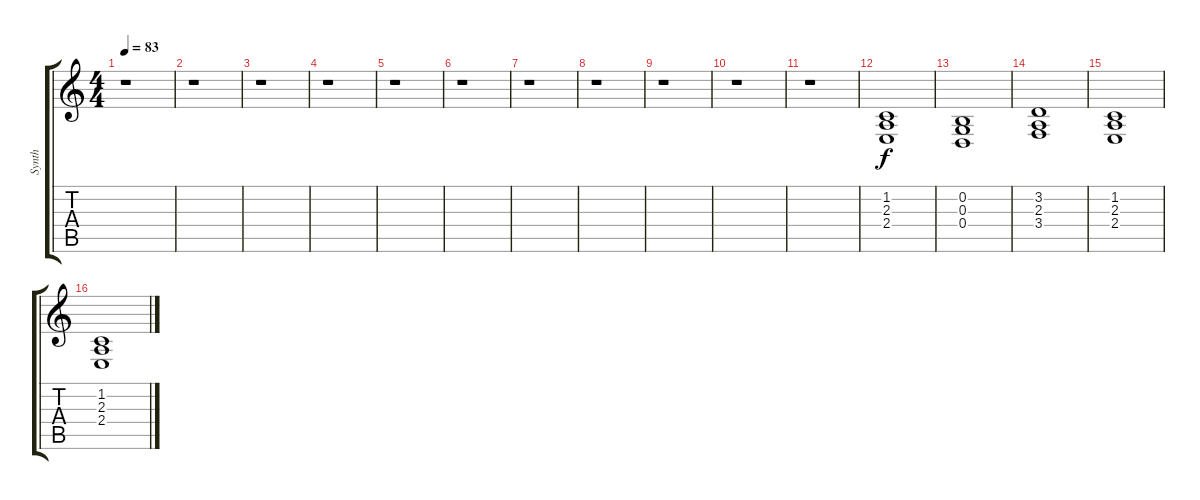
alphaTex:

\track ("Synth" "Synth") {instrument choiraahs}
\staff {score tabs}
\tuning (E4 B3 G3 D3 A2 E2) {hide}
\ts (4 4)
\tempo 83
\clef g2
\ks c
r.1{dy f instrument choiraahs} |
r.1 |
r.1 |
r.1 |
r.1 |
r.1 |
r.1 |
r.1 |
r.1 |
r.1 |
r.1 |
(1.2 2.3 2.4).1 |
(0.2 0.3 0.4).1 |
(3.2 2.3 3.4).1 |
(1.2 2.3 2.4).1 |
(1.2 2.3 2.4).1
